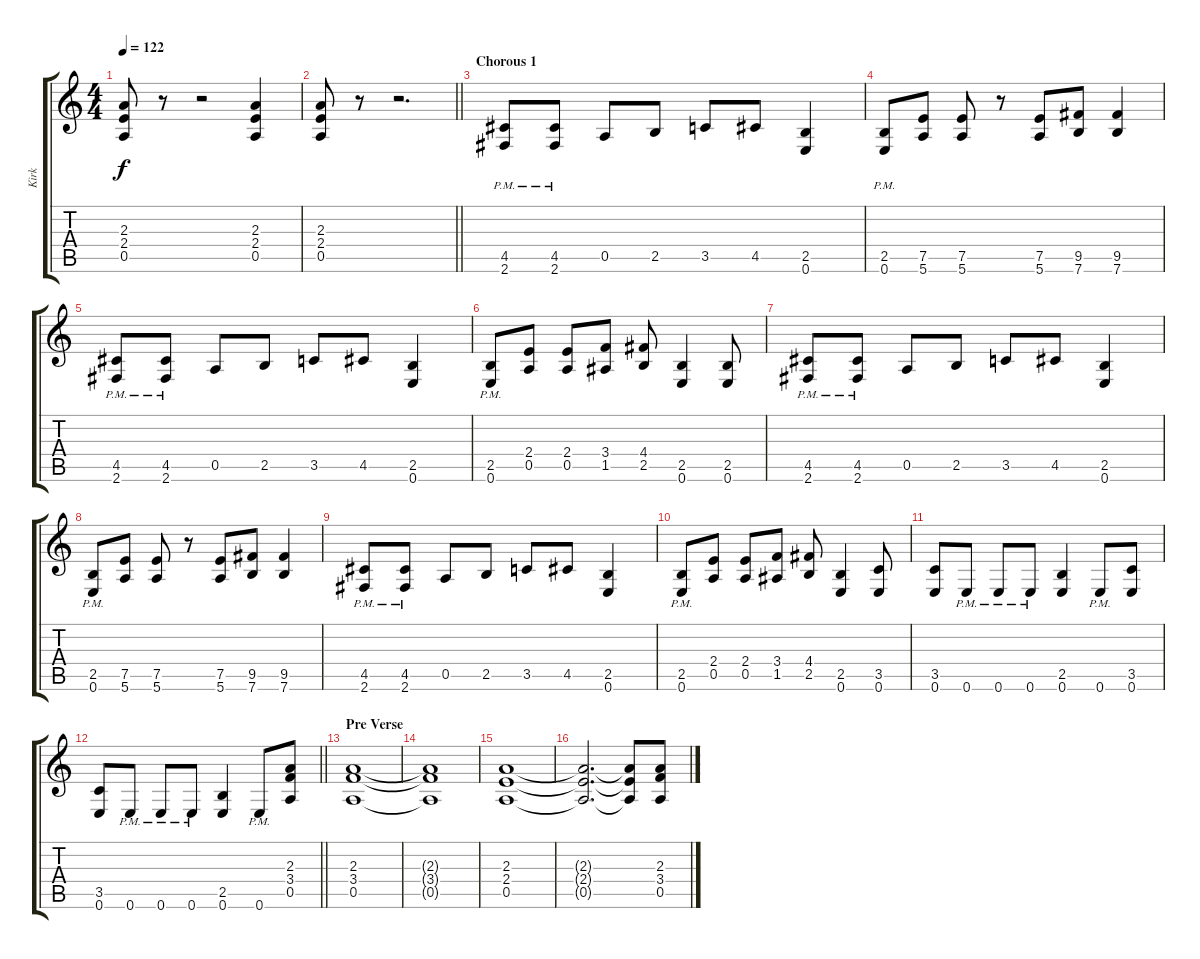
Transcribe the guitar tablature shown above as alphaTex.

\track ("Kirk" "Kirk") {instrument distortionguitar}
\staff {score tabs}
\tuning (E4 B3 G3 D3 A2 E2) {hide}
\ts (4 4)
\tempo 122
\clef g2
\ks c
(2.3 2.4 0.5).8{dy f} r.8 r.2 (2.3 2.4 0.5).4 |
\barLineRight lightlight
(2.3 2.4 0.5).8 r.8 r.2{d} |
\section ("" "Chorous 1")
(4.5{pm} 2.6{pm}).8 (4.5{pm} 2.6{pm}).8 0.5.8 2.5.8 3.5.8 4.5.8 (2.5 0.6).4 |
(2.5{pm} 0.6{pm}).8 (7.5 5.6).8 (7.5 5.6).8 r.8 (7.5 5.6).8 (9.5 7.6).8 (9.5 7.6).4 |
(4.5{pm} 2.6{pm}).8 (4.5{pm} 2.6{pm}).8 0.5.8 2.5.8 3.5.8 4.5.8 (2.5 0.6).4 |
(2.5{pm} 0.6{pm}).8 (2.4 0.5).8 (2.4 0.5).8 (3.4 1.5).8 (4.4 2.5).8 (2.5 0.6).4 (2.5 0.6).8 |
(4.5{pm} 2.6{pm}).8 (4.5{pm} 2.6{pm}).8 0.5.8 2.5.8 3.5.8 4.5.8 (2.5 0.6).4 |
(2.5{pm} 0.6{pm}).8 (7.5 5.6).8 (7.5 5.6).8 r.8 (7.5 5.6).8 (9.5 7.6).8 (9.5 7.6).4 |
(4.5{pm} 2.6{pm}).8 (4.5{pm} 2.6{pm}).8 0.5.8 2.5.8 3.5.8 4.5.8 (2.5 0.6).4 |
(2.5{pm} 0.6{pm}).8 (2.4 0.5).8 (2.4 0.5).8 (3.4 1.5).8 (4.4 2.5).8 (2.5 0.6).4 (3.5 0.6).8 |
(3.5 0.6).8 0.6{pm}.8 0.6{pm}.8 0.6{pm}.8 (2.5 0.6).4 0.6{pm}.8 (3.5 0.6).8 |
\barLineRight lightlight
(3.5 0.6).8 0.6{pm}.8 0.6{pm}.8 0.6{pm}.8 (2.5 0.6).4 0.6{pm}.8 (2.3 3.4 0.5).8 |
\section ("" "Pre Verse ")
(2.3 3.4 0.5).1 |
(2.3{t} 3.4{t} 0.5{t}).1 |
(2.3 2.4 0.5).1 |
(2.3{t} 2.4{t} 0.5{t}).2{d} (2.3{t} 2.4{t} 0.5{t}).8 (2.3 3.4 0.5).8
